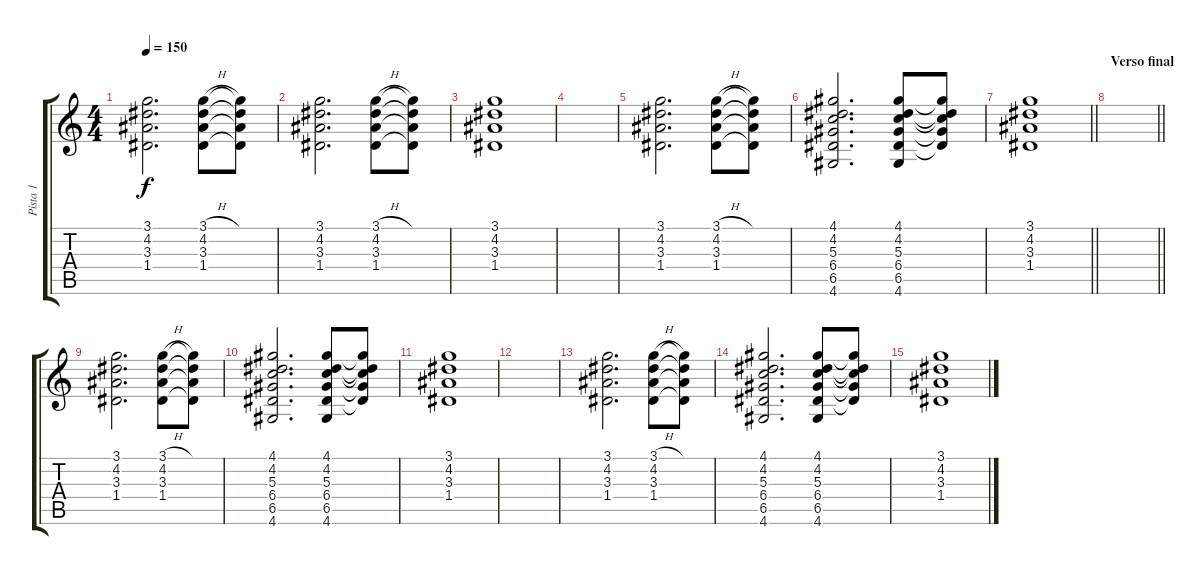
\track ("Pista 1" "Pista 1") {instrument acousticguitarsteel}
\staff {score tabs}
\tuning (E4 B3 G3 D3 A2 E2) {hide}
\ts (4 4)
\tempo 150
\clef g2
\ks c
(3.1 4.2 3.3 1.4).2{d dy f volume 11 instrument acousticguitarsteel} (3.1{h} 4.2 3.3 1.4).8 (3.1{t} 4.2{t} 3.3{t} 1.4{t}).8 |
(3.1 4.2 3.3 1.4).2{d} (3.1{h} 4.2 3.3 1.4).8 (3.1{t} 4.2{t} 3.3{t} 1.4{t}).8 |
(3.1 4.2 3.3 1.4).1 |
|
(3.1 4.2 3.3 1.4).2{d} (3.1{h} 4.2 3.3 1.4).8 (3.1{t} 4.2{t} 3.3{t} 1.4{t}).8 |
(4.1 4.2 5.3 6.4 6.5 4.6).2{d} (4.1 4.2 5.3 6.4 6.5 4.6).8 (4.1{t} 4.2{t} 5.3{t} 6.4{t} 6.5{t}).8 |
\barLineRight lightlight
(3.1 4.2 3.3 1.4).1 |
\section ("" "Verso final")
\barLineRight lightlight
|
(3.1 4.2 3.3 1.4).2{d} (3.1{h} 4.2 3.3 1.4).8 (3.1{t} 4.2{t} 3.3{t} 1.4{t}).8 |
(4.1 4.2 5.3 6.4 6.5 4.6).2{d} (4.1 4.2 5.3 6.4 6.5 4.6).8 (4.1{t} 4.2{t} 5.3{t} 6.4{t} 6.5{t}).8 |
(3.1 4.2 3.3 1.4).1 |
|
(3.1 4.2 3.3 1.4).2{d} (3.1{h} 4.2 3.3 1.4).8 (3.1{t} 4.2{t} 3.3{t} 1.4{t}).8 |
(4.1 4.2 5.3 6.4 6.5 4.6).2{d} (4.1 4.2 5.3 6.4 6.5 4.6).8 (4.1{t} 4.2{t} 5.3{t} 6.4{t} 6.5{t}).8 |
(3.1 4.2 3.3 1.4).1
